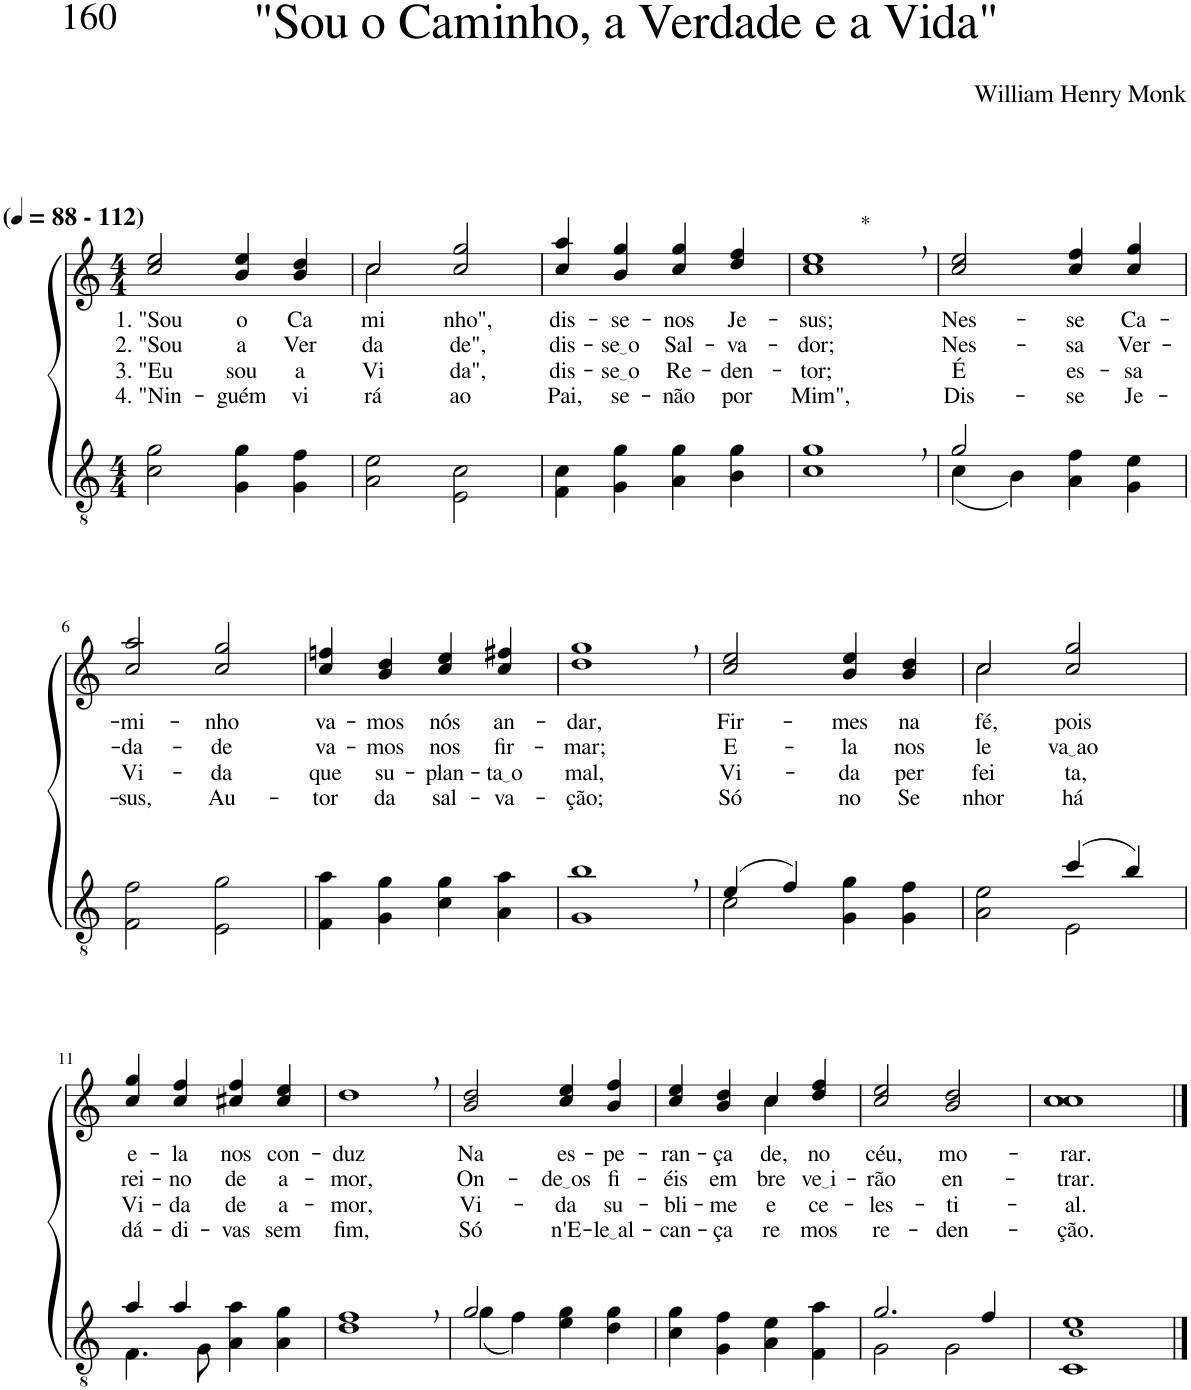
**kern	**kern	**text	**text	**text	**text
*part2	*part1	*part1	*part1	*part1	*part1
*staff2	*staff1	*staff1	*staff1	*staff1	*staff1
*I"Parte III e IV	*I"Parte I e II	*	*	*	*
*clefGv2	*clefG2	*	*	*	*
*Trd5c9	*Trd5c9	*	*	*	*
*k[]	*k[]	*	*	*	*
*M4/4	*M4/4	*	*	*	*
*MM88	*MM88	*	*	*	*
=1	=1	=1	=1	=1	=1
!	!LO:TX:a:B:t=(	!	!	!	!
!	!LO:TX:a:B:t=- 112)	!	!	!	!
!	!	!LO:LY:b	!LO:LY:b	!LO:LY:b	!LO:LY:b
2c\ 2g\	2cc/ 2ee/	1. "Sou	2. "Sou	3. "Eu	4. "Nin-
!	!	!LO:LY:b	!LO:LY:b	!LO:LY:b	!LO:LY:b
4G\ 4g\	4b/ 4ee/	o	a	sou	-guém
!	!	!LO:LY:b	!LO:LY:b	!LO:LY:b	!LO:LY:b
4G\ 4f\	4b/ 4dd/	Ca-	Ver-	a	vi-
=2	=2	=2	=2	=2	=2
*	*^	*	*	*	*
!	!	!	!LO:LY:b	!LO:LY:b	!LO:LY:b	!LO:LY:b
2A\ 2e\	2cc/	2cc\	-mi-	-da-	Vi-	-rá
!	!	!	!LO:LY:b	!LO:LY:b	!LO:LY:b	!LO:LY:b
2E\ 2c\	2cc/ 2gg/	2ryy	-nho",	-de",	-da",	ao
=3	=3	=3	=3	=3	=3	=3
!	!	!	!LO:LY:b	!LO:LY:b	!LO:LY:b	!LO:LY:b
*	*v	*v	*	*	*	*
4F\ 4c\	4cc/ 4aa/	dis-	dis-	dis-	Pai,
!	!	!LO:LY:b	!LO:LY:b	!LO:LY:b	!LO:LY:b
4G\ 4g\	4b/ 4gg/	-se-	se o	se o	se-
!	!	!LO:LY:b	!LO:LY:b	!LO:LY:b	!LO:LY:b
4A\ 4g\	4cc/ 4gg/	-nos	Sal-	Re-	-não
!	!	!LO:LY:b	!LO:LY:b	!LO:LY:b	!LO:LY:b
4B\ 4g\	4dd/ 4ff/	Je-	-va-	-den-	por
=4	=4	=4	=4	=4	=4
!	!LO:TX:a:t=*	!	!	!	!
!	!	!LO:LY:b	!LO:LY:b	!LO:LY:b	!LO:LY:b
1c, 1g,	1cc, 1ee,	-sus;	-dor;	-tor;	Mim",
=5	=5	=5	=5	=5	=5
*^	*	*	*	*	*
!	!	!	!LO:LY:b	!LO:LY:b	!LO:LY:b	!LO:LY:b
2g/	(4c\	2cc/ 2ee/	Nes-	Nes-	É	Dis-
.	4B\)	.	.	.	.	.
!	!	!	!LO:LY:b	!LO:LY:b	!LO:LY:b	!LO:LY:b
2ryy	4A\ 4f\	4cc/ 4ff/	-se	-sa	es-	-se
!	!	!	!LO:LY:b	!LO:LY:b	!LO:LY:b	!LO:LY:b
.	4G\ 4e\	4cc/ 4gg/	Ca-	Ver-	-sa	Je-
!!LO:LB:g=z
=6	=6	=6	=6	=6	=6	=6
!	!	!	!LO:LY:b	!LO:LY:b	!LO:LY:b	!LO:LY:b
*v	*v	*	*	*	*	*
2F\ 2f\	2cc/ 2aa/	-mi-	-da-	Vi-	-sus,
!	!	!LO:LY:b	!LO:LY:b	!LO:LY:b	!LO:LY:b
2E\ 2g\	2cc/ 2gg/	-nho	-de	-da	Au-
=7	=7	=7	=7	=7	=7
!	!	!LO:LY:b	!LO:LY:b	!LO:LY:b	!LO:LY:b
4F\ 4a\	4cc/ 4ffn/	va-	va-	que	-tor
!	!	!LO:LY:b	!LO:LY:b	!LO:LY:b	!LO:LY:b
4G\ 4g\	4b/ 4dd/	-mos	-mos	su-	da
!	!	!LO:LY:b	!LO:LY:b	!LO:LY:b	!LO:LY:b
4c\ 4g\	4cc/ 4ee/	nós	nos	-plan-	sal-
!	!	!LO:LY:b	!LO:LY:b	!LO:LY:b	!LO:LY:b
4A\ 4a\	4cc/ 4ff#X/	an-	fir-	ta o	-va-
=8	=8	=8	=8	=8	=8
!	!	!LO:LY:b	!LO:LY:b	!LO:LY:b	!LO:LY:b
1G, 1b,	1dd, 1gg,	-dar,	-mar;	mal,	-ção;
=9	=9	=9	=9	=9	=9
*^	*	*	*	*	*
!	!	!	!LO:LY:b	!LO:LY:b	!LO:LY:b	!LO:LY:b
(4e/	2c\	2cc/ 2ee/	Fir-	E-	Vi-	Só
4f/)	.	.	.	.	.	.
!	!	!	!LO:LY:b	!LO:LY:b	!LO:LY:b	!LO:LY:b
2ryy	4G\ 4g\	4b/ 4ee/	-mes	-la	-da	no
!	!	!	!LO:LY:b	!LO:LY:b	!LO:LY:b	!LO:LY:b
.	4G\ 4f\	4b/ 4dd/	na	nos	per-	Se-
=10	=10	=10	=10	=10	=10	=10
*	*	*^	*	*	*	*
!	!	!	!	!LO:LY:b	!LO:LY:b	!LO:LY:b	!LO:LY:b
2ryy	2A\ 2e\	2cc/	2cc\	fé,	le-	-fei-	-nhor
!	!	!	!	!LO:LY:b	!LO:LY:b	!LO:LY:b	!LO:LY:b
(4cc/	2E\	2cc/ 2gg/	2ryy	pois	va ao	-ta,	há
4b/)	.	.	.	.	.	.	.
*	*	*v	*v	*	*	*	*
!!LO:LB:g=z
=11	=11	=11	=11	=11	=11	=11
*k[]	*	*k[]	*	*	*	*
!	!	!	!LO:LY:b	!LO:LY:b	!LO:LY:b	!LO:LY:b
4a/	4.F\	4cc/ 4gg/	e-	rei-	Vi-	dá-
!	!	!	!LO:LY:b	!LO:LY:b	!LO:LY:b	!LO:LY:b
4a/	.	4cc/ 4ff/	-la	-no	-da	-di-
.	8G\	.	.	.	.	.
!	!	!	!LO:LY:b	!LO:LY:b	!LO:LY:b	!LO:LY:b
2ryy	4A\ 4a\	4cc#X/ 4ff/	nos	de	de	-vas
!	!	!	!LO:LY:b	!LO:LY:b	!LO:LY:b	!LO:LY:b
.	4A\ 4g\	4cc#/ 4ee/	con-	a-	a-	sem
=12	=12	=12	=12	=12	=12	=12
!	!	!	!LO:LY:b	!LO:LY:b	!LO:LY:b	!LO:LY:b
*v	*v	*	*	*	*	*
1d, 1f,	1dd,	-duz	-mor,	-mor,	fim,
=13	=13	=13	=13	=13	=13
*^	*	*	*	*	*
!	!	!	!LO:LY:b	!LO:LY:b	!LO:LY:b	!LO:LY:b
2g/	(4g\	2b/ 2dd/	Na	On-	Vi-	Só
.	4f\)	.	.	.	.	.
!	!	!	!LO:LY:b	!LO:LY:b	!LO:LY:b	!LO:LY:b
2ryy	4e\ 4g\	4cc/ 4ee/	es-	de os	-da	n'E-
!	!	!	!LO:LY:b	!LO:LY:b	!LO:LY:b	!LO:LY:b
.	4d\ 4g\	4b/ 4ff/	-pe-	fi-	su-	le al
=14	=14	=14	=14	=14	=14	=14
!	!	!	!LO:LY:b	!LO:LY:b	!LO:LY:b	!LO:LY:b
*v	*v	*^	*	*	*	*
4c\ 4g\	4cc/ 4ee/	2ryy	-ran-	-éis	-bli-	-can-
!	!	!	!LO:LY:b	!LO:LY:b	!LO:LY:b	!LO:LY:b
4G\ 4f\	4b/ 4dd/	.	-ça	em	-me	-ça-
!	!	!	!LO:LY:b	!LO:LY:b	!LO:LY:b	!LO:LY:b
4A\ 4e\	4cc/	4cc\	de,	bre-	e	-re-
!	!	!	!LO:LY:b	!LO:LY:b	!LO:LY:b	!LO:LY:b
4F\ 4a\	4dd/ 4ff/	4ryy	no	ve i	ce-	-mos
=15	=15	=15	=15	=15	=15	=15
*^	*	*	*	*	*	*
!	!	!	!	!LO:LY:b	!LO:LY:b	!LO:LY:b	!LO:LY:b
*	*	*v	*v	*	*	*	*
2.g/	2G\	2cc/ 2ee/	céu,	-rão	-les-	re-
!	!	!	!LO:LY:b	!LO:LY:b	!LO:LY:b	!LO:LY:b
.	2G\	2b/ 2dd/	mo-	en-	-ti-	-den-
4f/	.	.	.	.	.	.
*v	*v	*	*	*	*	*
=16	=16	=16	=16	=16	=16
!	!	!LO:LY:b	!LO:LY:b	!LO:LY:b	!LO:LY:b
1C 1c! 1e	1cc 1cc	-rar.	-trar.	-al.	-ção.
==	==	==	==	==	==
*-	*-	*-	*-	*-	*-
